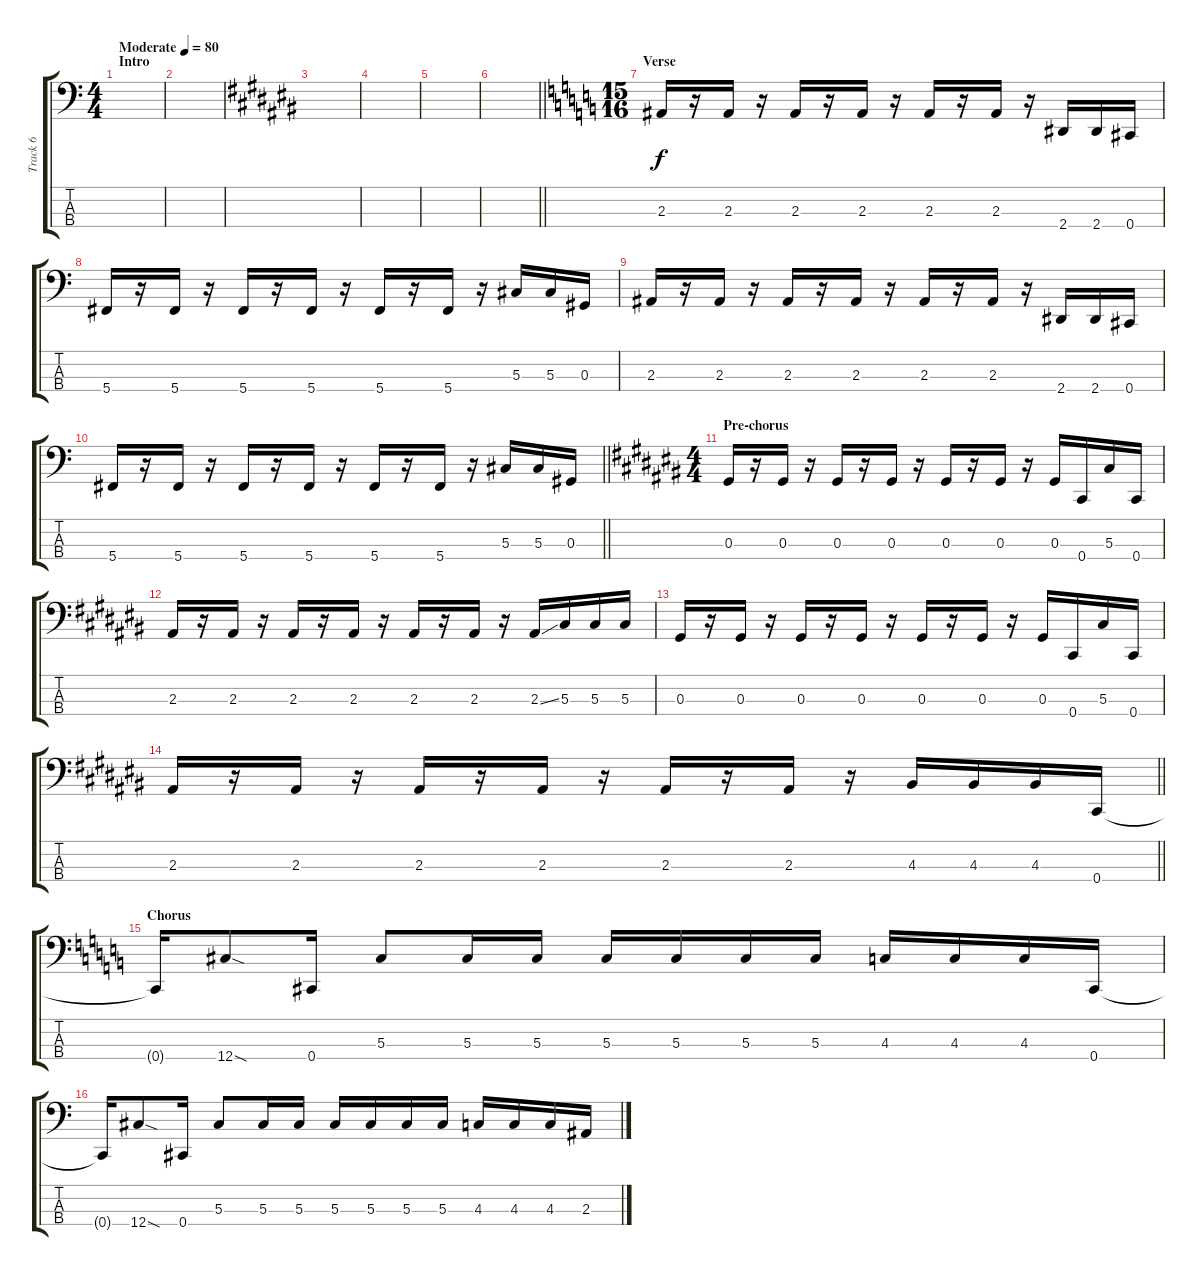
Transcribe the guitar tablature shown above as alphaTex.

\track ("Track 6" "Track 6") {instrument electricbassfinger}
\staff {score tabs}
\tuning (Gb2 Db2 Ab1 Db1) {hide}
\ts (4 4)
\section ("" "Intro")
\tempo (80 "Moderate")
\clef f4
\ks c
|
|
\ks c#
|
|
|
\barLineRight lightlight
|
\ts (15 16)
\section ("" "Verse")
\ks c
2.3.16 r.16 2.3.16 r.16 2.3.16 r.16 2.3.16 r.16 2.3.16 r.16 2.3.16 r.16 2.4.16 2.4.16 0.4.16 |
5.4.16 r.16 5.4.16 r.16 5.4.16 r.16 5.4.16 r.16 5.4.16 r.16 5.4.16 r.16 5.3.16 5.3.16 0.3.16 |
2.3.16 r.16 2.3.16 r.16 2.3.16 r.16 2.3.16 r.16 2.3.16 r.16 2.3.16 r.16 2.4.16 2.4.16 0.4.16 |
\barLineRight lightlight
5.4.16 r.16 5.4.16 r.16 5.4.16 r.16 5.4.16 r.16 5.4.16 r.16 5.4.16 r.16 5.3.16 5.3.16 0.3.16 |
\ts (4 4)
\section ("" "Pre-chorus")
\ks c#
0.3.16 r.16 0.3.16 r.16 0.3.16 r.16 0.3.16 r.16 0.3.16 r.16 0.3.16 r.16 0.3.16 0.4.16 5.3.16 0.4.16 |
2.3.16 r.16 2.3.16 r.16 2.3.16 r.16 2.3.16 r.16 2.3.16 r.16 2.3.16 r.16 2.3{ss}.16 5.3.16 5.3.16 5.3.16 |
0.3.16 r.16 0.3.16 r.16 0.3.16 r.16 0.3.16 r.16 0.3.16 r.16 0.3.16 r.16 0.3.16 0.4.16 5.3.16 0.4.16 |
\barLineRight lightlight
2.3.16 r.16 2.3.16 r.16 2.3.16 r.16 2.3.16 r.16 2.3.16 r.16 2.3.16 r.16 4.3.16 4.3.16 4.3.16 0.4.16 |
\section ("" "Chorus")
\ks c
0.4{t}.16 12.4{sod}.8 0.4.16 5.3.8 5.3.16 5.3.16 5.3.16 5.3.16 5.3.16 5.3.16 4.3.16 4.3.16 4.3.16 0.4.16 |
0.4{t}.16 12.4{sod}.8 0.4.16 5.3.8 5.3.16 5.3.16 5.3.16 5.3.16 5.3.16 5.3.16 4.3.16 4.3.16 4.3.16 2.3.16
